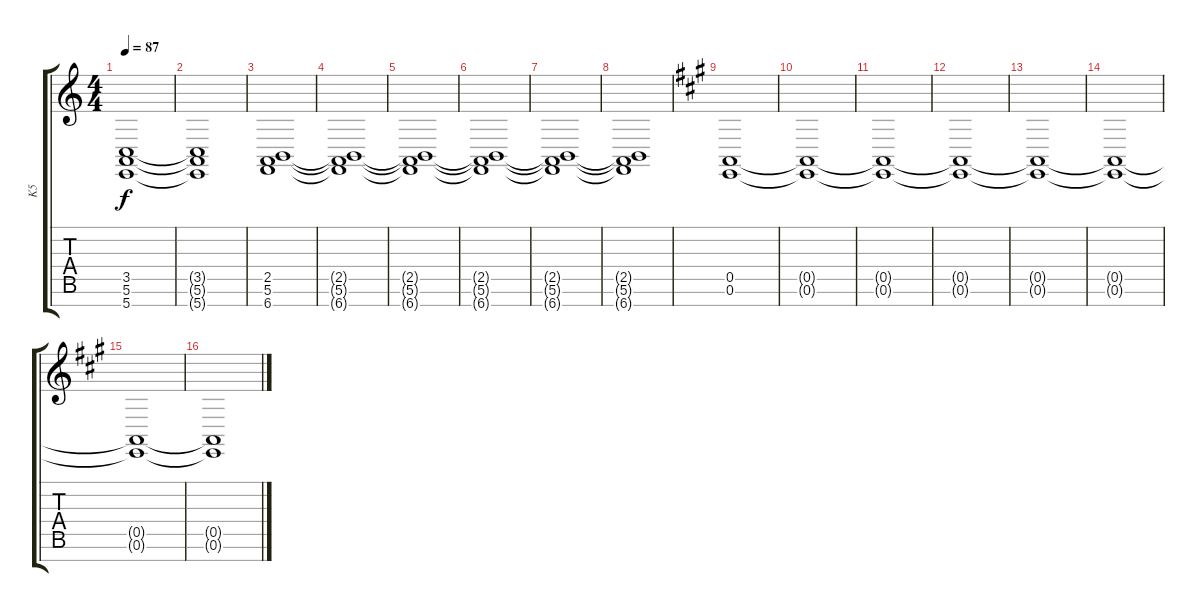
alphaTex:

\track ("K5" "K5") {instrument stringensemble1}
\staff {score tabs}
\tuning (E4 B3 G3 D3 A2 E2 B1) {hide}
\ts (4 4)
\tempo 87
\clef g2
\ks c
(3.5 5.6 5.7).1{dy f} |
(3.5{t} 5.6{t} 5.7{t}).1 |
(2.5 5.6 6.7).1 |
(2.5{t} 5.6{t} 6.7{t}).1 |
(2.5{t} 5.6{t} 6.7{t}).1 |
(2.5{t} 5.6{t} 6.7{t}).1 |
(2.5{t} 5.6{t} 6.7{t}).1 |
(2.5{t} 5.6{t} 6.7{t}).1 |
\ks a
(0.5 0.6).1 |
(0.5{t} 0.6{t}).1 |
(0.5{t} 0.6{t}).1 |
(0.5{t} 0.6{t}).1 |
(0.5{t} 0.6{t}).1 |
(0.5{t} 0.6{t}).1 |
(0.5{t} 0.6{t}).1 |
(0.5{t} 0.6{t}).1
